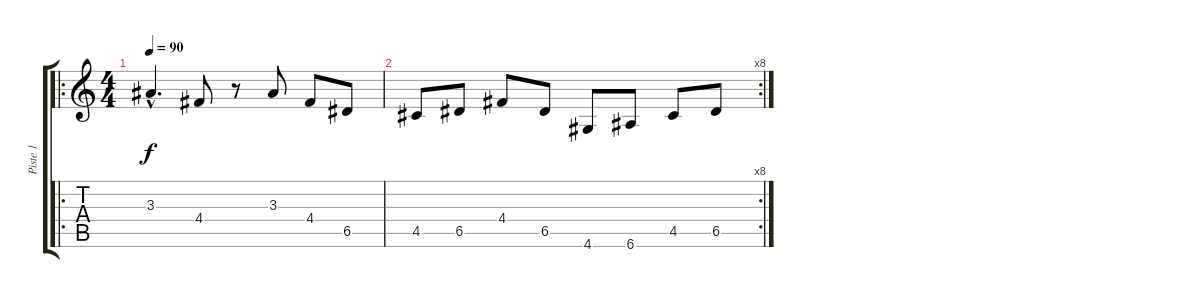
\track ("Piste 1" "Piste 1") {instrument overdrivenguitar}
\staff {score tabs}
\tuning (E4 B3 G3 D3 A2 E2) {hide}
\ro
\ts (4 4)
\tempo 90
\clef g2
\ks c
3.3{hac}.4{d dy f instrument overdrivenguitar} 4.4.8 r.8 3.3.8 4.4.8 6.5.8 |
\rc 8
4.5.8 6.5.8 4.4.8 6.5.8 4.6.8 6.6.8 4.5.8 6.5.8
